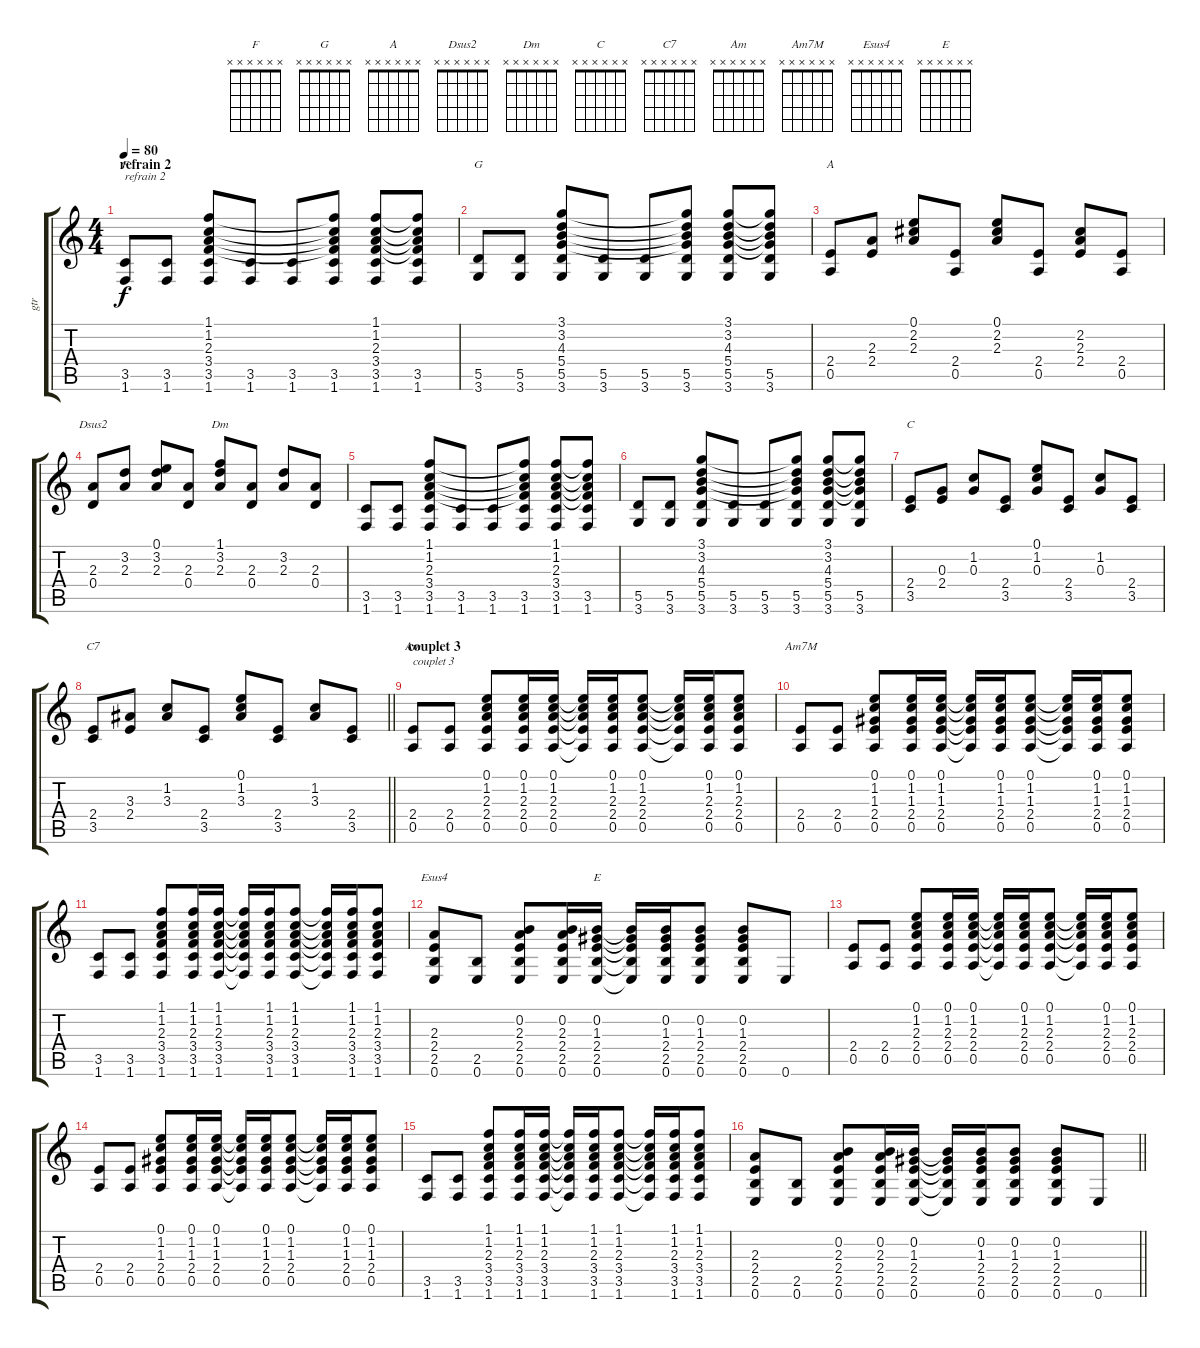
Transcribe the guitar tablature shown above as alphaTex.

\track ("gtr" "gtr") {instrument acousticguitarsteel}
\staff {score tabs}
\tuning (E4 B3 G3 D3 A2 E2) {hide}
\chord ("F" x x x x x x)
\chord ("G" x x x x x x)
\chord ("A" x x x x x x)
\chord ("Dsus2" x x x x x x)
\chord ("Dm" x x x x x x)
\chord ("C" x x x x x x)
\chord ("C7" x x x x x x)
\chord ("Am" x x x x x x)
\chord ("Am7M" x x x x x x)
\chord ("Esus4" x x x x x x)
\chord ("E" x x x x x x)
\ts (4 4)
\section ("" "refrain 2")
\tempo 80
\clef g2
\ks c
(3.5 1.6).8{ch "F" txt "refrain 2" dy f} (3.5 1.6).8 (1.1 1.2 2.3 3.4 3.5 1.6).8 (3.5 1.6).8 (3.5 1.6).8 (1.1{t} 1.2{t} 2.3{t} 3.4{t} 3.5 1.6).8 (1.1 1.2 2.3 3.4 3.5 1.6).8 (1.1{t} 1.2{t} 2.3{t} 3.4{t} 3.5 1.6).8 |
(5.5 3.6).8{ch "G"} (5.5 3.6).8 (3.1 3.2 4.3 5.4 5.5 3.6).8 (5.5 3.6).8 (5.5 3.6).8 (3.1{t} 3.2{t} 4.3{t} 5.4{t} 5.5 3.6).8 (3.1 3.2 4.3 5.4 5.5 3.6).8 (3.1{t} 3.2{t} 4.3{t} 5.4{t} 5.5 3.6).8 |
(2.4 0.5).8{ch "A"} (2.3 2.4).8 (0.1 2.2 2.3).8 (2.4 0.5).8 (0.1 2.2 2.3).8 (2.4 0.5).8 (2.2 2.3 2.4).8 (2.4 0.5).8 |
(2.3 0.4).8{ch "Dsus2"} (3.2 2.3).8 (0.1 3.2 2.3).8 (2.3 0.4).8 (1.1 3.2 2.3).8{ch "Dm"} (2.3 0.4).8 (3.2 2.3).8 (2.3 0.4).8 |
(3.5 1.6).8 (3.5 1.6).8 (1.1 1.2 2.3 3.4 3.5 1.6).8 (3.5 1.6).8 (3.5 1.6).8 (1.1{t} 1.2{t} 2.3{t} 3.4{t} 3.5 1.6).8 (1.1 1.2 2.3 3.4 3.5 1.6).8 (1.1{t} 1.2{t} 2.3{t} 3.4{t} 3.5 1.6).8 |
(5.5 3.6).8 (5.5 3.6).8 (3.1 3.2 4.3 5.4 5.5 3.6).8 (5.5 3.6).8 (5.5 3.6).8 (3.1{t} 3.2{t} 4.3{t} 5.4{t} 5.5 3.6).8 (3.1 3.2 4.3 5.4 5.5 3.6).8 (3.1{t} 3.2{t} 4.3{t} 5.4{t} 5.5 3.6).8 |
(2.4 3.5).8{ch "C"} (0.3 2.4).8 (1.2 0.3).8 (2.4 3.5).8 (0.1 1.2 0.3).8 (2.4 3.5).8 (1.2 0.3).8 (2.4 3.5).8 |
\barLineRight lightlight
(2.4 3.5).8{ch "C7"} (3.3 2.4).8 (1.2 3.3).8 (2.4 3.5).8 (0.1 1.2 3.3).8 (2.4 3.5).8 (1.2 3.3).8 (2.4 3.5).8 |
\section ("" "couplet 3")
(2.4 0.5).8{ch "Am" txt "couplet 3"} (2.4 0.5).8 (0.1 1.2 2.3 2.4 0.5).8 (0.1 1.2 2.3 2.4 0.5).16 (0.1 1.2 2.3 2.4 0.5).16 (0.1{t} 1.2{t} 2.3{t} 2.4{t} 0.5{t}).16 (0.1 1.2 2.3 2.4 0.5).16 (0.1 1.2 2.3 2.4 0.5).8 (0.1{t} 1.2{t} 2.3{t} 2.4{t} 0.5{t}).16 (0.1 1.2 2.3 2.4 0.5).16 (0.1 1.2 2.3 2.4 0.5).8 |
(2.4 0.5).8{ch "Am7M"} (2.4 0.5).8 (0.1 1.2 1.3 2.4 0.5).8 (0.1 1.2 1.3 2.4 0.5).16 (0.1 1.2 1.3 2.4 0.5).16 (0.1{t} 1.2{t} 1.3{t} 2.4{t} 0.5{t}).16 (0.1 1.2 1.3 2.4 0.5).16 (0.1 1.2 1.3 2.4 0.5).8 (0.1{t} 1.2{t} 1.3{t} 2.4{t} 0.5{t}).16 (0.1 1.2 1.3 2.4 0.5).16 (0.1 1.2 1.3 2.4 0.5).8 |
(3.5 1.6).8 (3.5 1.6).8 (1.1 1.2 2.3 3.4 3.5 1.6).8 (1.1 1.2 2.3 3.4 3.5 1.6).16 (1.1 1.2 2.3 3.4 3.5 1.6).16 (1.1{t} 1.2{t} 2.3{t} 3.4{t} 3.5{t} 1.6{t}).16 (1.1 1.2 2.3 3.4 3.5 1.6).16 (1.1 1.2 2.3 3.4 3.5 1.6).8 (1.1{t} 1.2{t} 2.3{t} 3.4{t} 3.5{t} 1.6{t}).16 (1.1 1.2 2.3 3.4 3.5 1.6).16 (1.1 1.2 2.3 3.4 3.5 1.6).8 |
(2.3 2.4 2.5 0.6).8{ch "Esus4"} (2.5 0.6).8 (0.2 2.3 2.4 2.5 0.6).8 (0.2 2.3 2.4 2.5 0.6).16 (0.2 1.3 2.4 2.5 0.6).16{ch "E"} (0.2{t} 1.3{t} 2.4{t} 2.5{t} 0.6{t}).16 (0.2 1.3 2.4 2.5 0.6).16 (0.2 1.3 2.4 2.5 0.6).8 (0.2 1.3 2.4 2.5 0.6).8 0.6.8 |
(2.4 0.5).8 (2.4 0.5).8 (0.1 1.2 2.3 2.4 0.5).8 (0.1 1.2 2.3 2.4 0.5).16 (0.1 1.2 2.3 2.4 0.5).16 (0.1{t} 1.2{t} 2.3{t} 2.4{t} 0.5{t}).16 (0.1 1.2 2.3 2.4 0.5).16 (0.1 1.2 2.3 2.4 0.5).8 (0.1{t} 1.2{t} 2.3{t} 2.4{t} 0.5{t}).16 (0.1 1.2 2.3 2.4 0.5).16 (0.1 1.2 2.3 2.4 0.5).8 |
(2.4 0.5).8 (2.4 0.5).8 (0.1 1.2 1.3 2.4 0.5).8 (0.1 1.2 1.3 2.4 0.5).16 (0.1 1.2 1.3 2.4 0.5).16 (0.1{t} 1.2{t} 1.3{t} 2.4{t} 0.5{t}).16 (0.1 1.2 1.3 2.4 0.5).16 (0.1 1.2 1.3 2.4 0.5).8 (0.1{t} 1.2{t} 1.3{t} 2.4{t} 0.5{t}).16 (0.1 1.2 1.3 2.4 0.5).16 (0.1 1.2 1.3 2.4 0.5).8 |
(3.5 1.6).8 (3.5 1.6).8 (1.1 1.2 2.3 3.4 3.5 1.6).8 (1.1 1.2 2.3 3.4 3.5 1.6).16 (1.1 1.2 2.3 3.4 3.5 1.6).16 (1.1{t} 1.2{t} 2.3{t} 3.4{t} 3.5{t} 1.6{t}).16 (1.1 1.2 2.3 3.4 3.5 1.6).16 (1.1 1.2 2.3 3.4 3.5 1.6).8 (1.1{t} 1.2{t} 2.3{t} 3.4{t} 3.5{t} 1.6{t}).16 (1.1 1.2 2.3 3.4 3.5 1.6).16 (1.1 1.2 2.3 3.4 3.5 1.6).8 |
\barLineRight lightlight
(2.3 2.4 2.5 0.6).8 (2.5 0.6).8 (0.2 2.3 2.4 2.5 0.6).8 (0.2 2.3 2.4 2.5 0.6).16 (0.2 1.3 2.4 2.5 0.6).16 (0.2{t} 1.3{t} 2.4{t} 2.5{t} 0.6{t}).16 (0.2 1.3 2.4 2.5 0.6).16 (0.2 1.3 2.4 2.5 0.6).8 (0.2 1.3 2.4 2.5 0.6).8 0.6.8
